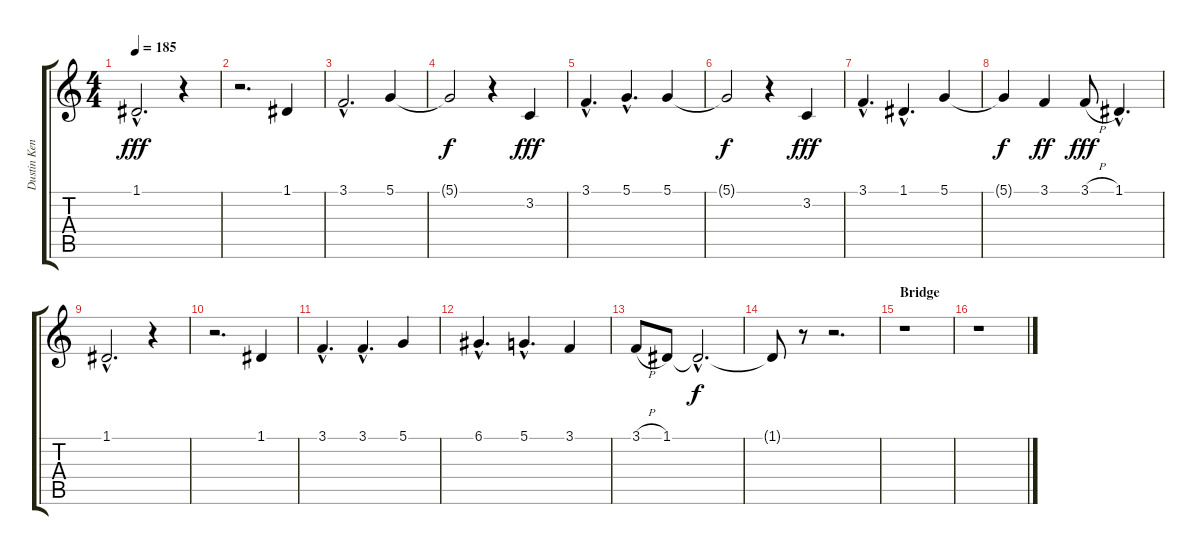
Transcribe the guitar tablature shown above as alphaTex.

\track ("Dustin Kensrue (Vocals)" "Dustin Ken") {instrument tenorsax}
\staff {score tabs}
\tuning (D4 A3 F3 C3 G2 C2) {hide}
\ts (4 4)
\tempo 185
\clef g2
\ks c
1.1{hac}.2{d dy fff} r.4 |
r.2{d} 1.1.4 |
3.1{hac}.2{d} 5.1.4 |
5.1{t}.2{dy f} r.4 3.2.4{dy fff} |
3.1{hac}.4{d} 5.1{hac}.4{d} 5.1.4 |
5.1{t}.2{dy f} r.4 3.2.4{dy fff} |
3.1{hac}.4{d} 1.1{hac}.4{d} 5.1.4 |
5.1{t}.4{dy f} 3.1.4{dy ff} 3.1{h}.8{dy fff} 1.1{hac}.4{d} |
1.1{hac}.2{d} r.4 |
r.2{d} 1.1.4 |
3.1{hac}.4{d} 3.1{hac}.4{d} 5.1.4 |
6.1{hac}.4{d} 5.1{hac}.4{d} 3.1.4 |
3.1{h}.8 1.1.8 1.1{hac t}.2{d dy f} |
1.1{t}.8 r.8 r.2{d} |
\section ("" "Bridge")
r.1 |
r.1
